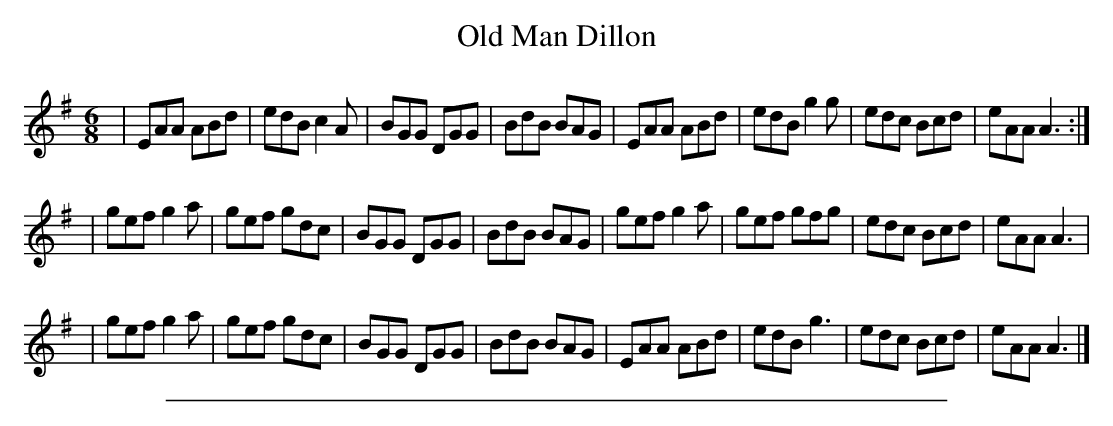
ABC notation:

X:1
T: Old Man Dillon
M:6/8
L:1/8
K:Ador
| EAA ABd | edB c2A | BGG DGG | BdB BAG \
| EAA ABd | edB g2g | edc Bcd | eAA A3 :|
| gef g2a | gef gdc | BGG DGG | BdB BAG \
| gef g2a | gef gfg | edc Bcd | eAA A3 |
| gef g2a | gef gdc | BGG DGG | BdB BAG \
| EAA ABd | edB g3 | edc Bcd | eAA A3 |]
